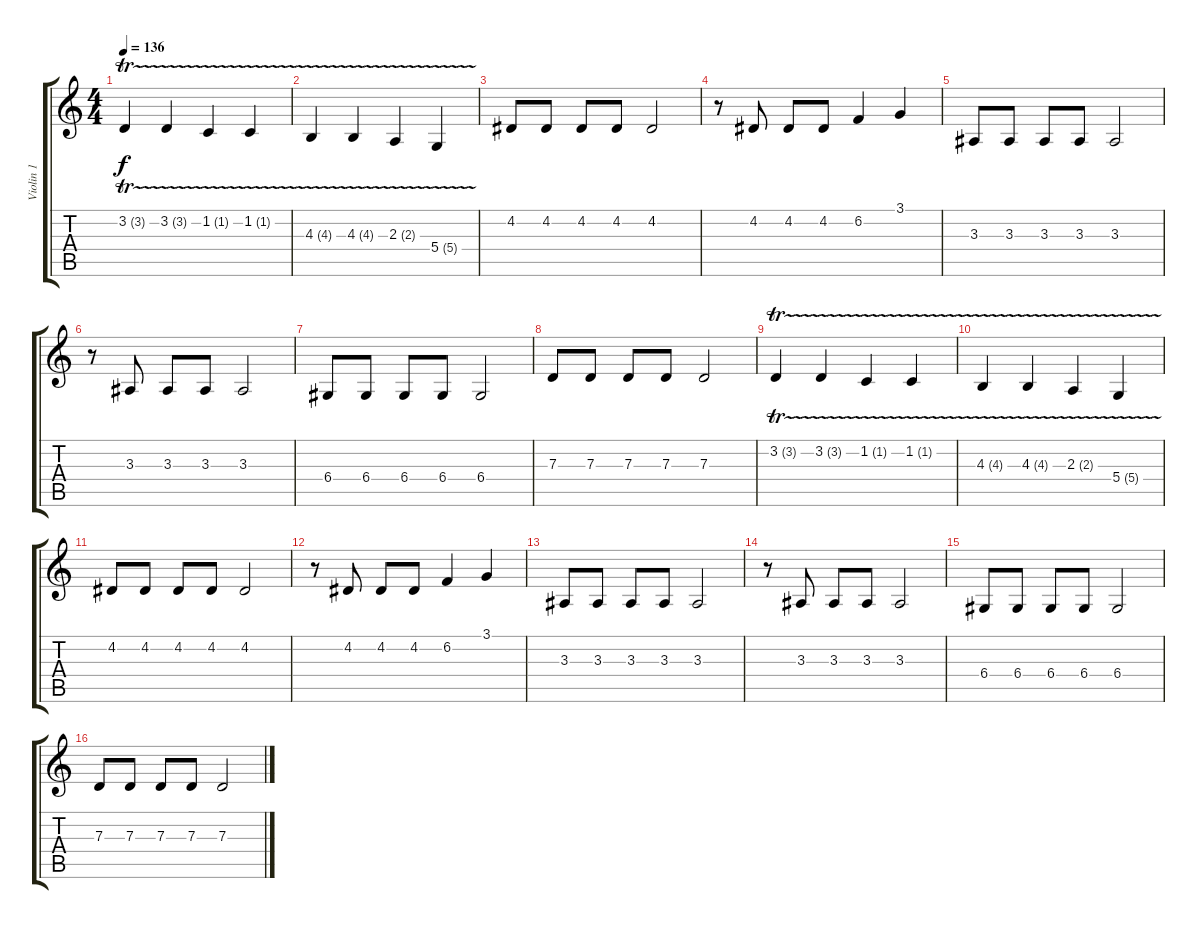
\track ("Violin 1" "Violin 1") {instrument violin}
\staff {score tabs}
\tuning (E4 B3 G3 D3 A2 E2) {hide}
\ts (4 4)
\tempo 136
\clef g2
\ks c
3.2{tr (3 16)}.4{dy f} 3.2{tr (3 16)}.4 1.2{tr (1 16)}.4 1.2{tr (1 16)}.4 |
4.3{tr (4 16)}.4 4.3{tr (4 16)}.4 2.3{tr (2 16)}.4 5.4{tr (5 16)}.4 |
4.2.8 4.2.8 4.2.8 4.2.8 4.2.2 |
r.8 4.2.8 4.2.8 4.2.8 6.2.4 3.1.4 |
3.3.8 3.3.8 3.3.8 3.3.8 3.3.2 |
r.8 3.3.8 3.3.8 3.3.8 3.3.2 |
6.4.8 6.4.8 6.4.8 6.4.8 6.4.2 |
7.3.8 7.3.8 7.3.8 7.3.8 7.3.2 |
3.2{tr (3 16)}.4 3.2{tr (3 16)}.4 1.2{tr (1 16)}.4 1.2{tr (1 16)}.4 |
4.3{tr (4 16)}.4 4.3{tr (4 16)}.4 2.3{tr (2 16)}.4 5.4{tr (5 16)}.4 |
4.2.8 4.2.8 4.2.8 4.2.8 4.2.2 |
r.8 4.2.8 4.2.8 4.2.8 6.2.4 3.1.4 |
3.3.8 3.3.8 3.3.8 3.3.8 3.3.2 |
r.8 3.3.8 3.3.8 3.3.8 3.3.2 |
6.4.8 6.4.8 6.4.8 6.4.8 6.4.2 |
7.3.8 7.3.8 7.3.8 7.3.8 7.3.2
